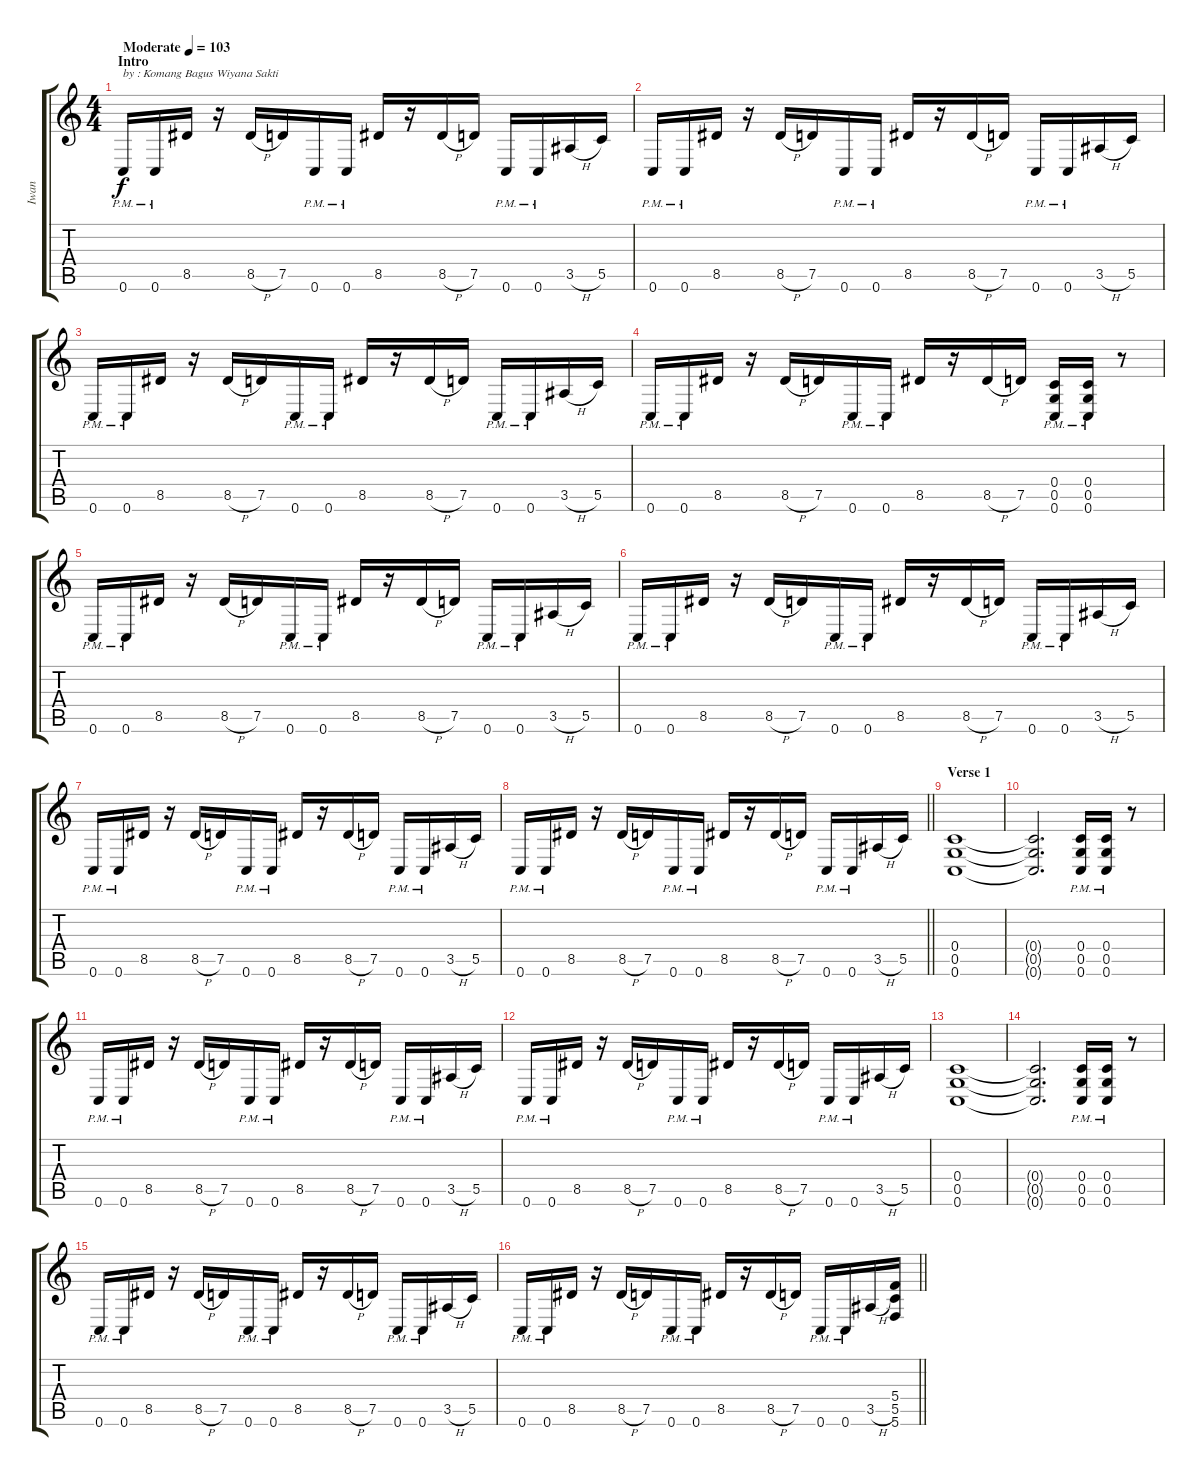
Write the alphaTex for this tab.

\track ("Iwan" "Iwan") {instrument overdrivenguitar}
\staff {score tabs}
\tuning (D4 A3 F3 C3 G2 C2) {hide}
\ts (4 4)
\section ("" "Intro")
\tempo (103 "Moderate")
\clef g2
\ks c
0.6{pm}.16{txt "by : Komang Bagus Wiyana Sakti" dy f instrument overdrivenguitar} 0.6{pm}.16 8.5.16 r.16 8.5{h}.16 7.5.16 0.6{pm}.16 0.6{pm}.16 8.5.16 r.16 8.5{h}.16 7.5.16 0.6{pm}.16 0.6{pm}.16 3.5{h}.16 5.5.16 |
0.6{pm}.16 0.6{pm}.16 8.5.16 r.16 8.5{h}.16 7.5.16 0.6{pm}.16 0.6{pm}.16 8.5.16 r.16 8.5{h}.16 7.5.16 0.6{pm}.16 0.6{pm}.16 3.5{h}.16 5.5.16 |
0.6{pm}.16 0.6{pm}.16 8.5.16 r.16 8.5{h}.16 7.5.16 0.6{pm}.16 0.6{pm}.16 8.5.16 r.16 8.5{h}.16 7.5.16 0.6{pm}.16 0.6{pm}.16 3.5{h}.16 5.5.16 |
0.6{pm}.16 0.6{pm}.16 8.5.16 r.16 8.5{h}.16 7.5.16 0.6{pm}.16 0.6{pm}.16 8.5.16 r.16 8.5{h}.16 7.5.16 (0.4{pm} 0.5{pm} 0.6{pm}).16 (0.4{pm} 0.5{pm} 0.6{pm}).16 r.8 |
0.6{pm}.16 0.6{pm}.16 8.5.16 r.16 8.5{h}.16 7.5.16 0.6{pm}.16 0.6{pm}.16 8.5.16 r.16 8.5{h}.16 7.5.16 0.6{pm}.16 0.6{pm}.16 3.5{h}.16 5.5.16 |
0.6{pm}.16 0.6{pm}.16 8.5.16 r.16 8.5{h}.16 7.5.16 0.6{pm}.16 0.6{pm}.16 8.5.16 r.16 8.5{h}.16 7.5.16 0.6{pm}.16 0.6{pm}.16 3.5{h}.16 5.5.16 |
0.6{pm}.16 0.6{pm}.16 8.5.16 r.16 8.5{h}.16 7.5.16 0.6{pm}.16 0.6{pm}.16 8.5.16 r.16 8.5{h}.16 7.5.16 0.6{pm}.16 0.6{pm}.16 3.5{h}.16 5.5.16 |
\barLineRight lightlight
0.6{pm}.16 0.6{pm}.16 8.5.16 r.16 8.5{h}.16 7.5.16 0.6{pm}.16 0.6{pm}.16 8.5.16 r.16 8.5{h}.16 7.5.16 0.6{pm}.16 0.6{pm}.16 3.5{h}.16 5.5.16 |
\section ("" "Verse 1")
(0.4 0.5 0.6).1 |
(0.4{t} 0.5{t} 0.6{t}).2{d} (0.4{pm} 0.5{pm} 0.6{pm}).16 (0.4{pm} 0.5{pm} 0.6{pm}).16 r.8 |
0.6{pm}.16 0.6{pm}.16 8.5.16 r.16 8.5{h}.16 7.5.16 0.6{pm}.16 0.6{pm}.16 8.5.16 r.16 8.5{h}.16 7.5.16 0.6{pm}.16 0.6{pm}.16 3.5{h}.16 5.5.16 |
0.6{pm}.16 0.6{pm}.16 8.5.16 r.16 8.5{h}.16 7.5.16 0.6{pm}.16 0.6{pm}.16 8.5.16 r.16 8.5{h}.16 7.5.16 0.6{pm}.16 0.6{pm}.16 3.5{h}.16 5.5.16 |
(0.4 0.5 0.6).1 |
(0.4{t} 0.5{t} 0.6{t}).2{d} (0.4{pm} 0.5{pm} 0.6{pm}).16 (0.4{pm} 0.5{pm} 0.6{pm}).16 r.8 |
0.6{pm}.16 0.6{pm}.16 8.5.16 r.16 8.5{h}.16 7.5.16 0.6{pm}.16 0.6{pm}.16 8.5.16 r.16 8.5{h}.16 7.5.16 0.6{pm}.16 0.6{pm}.16 3.5{h}.16 5.5.16 |
\barLineRight lightlight
0.6{pm}.16 0.6{pm}.16 8.5.16 r.16 8.5{h}.16 7.5.16 0.6{pm}.16 0.6{pm}.16 8.5.16 r.16 8.5{h}.16 7.5.16 0.6{pm}.16 0.6{pm}.16 3.5{h}.16 (5.4 5.5 5.6).16
